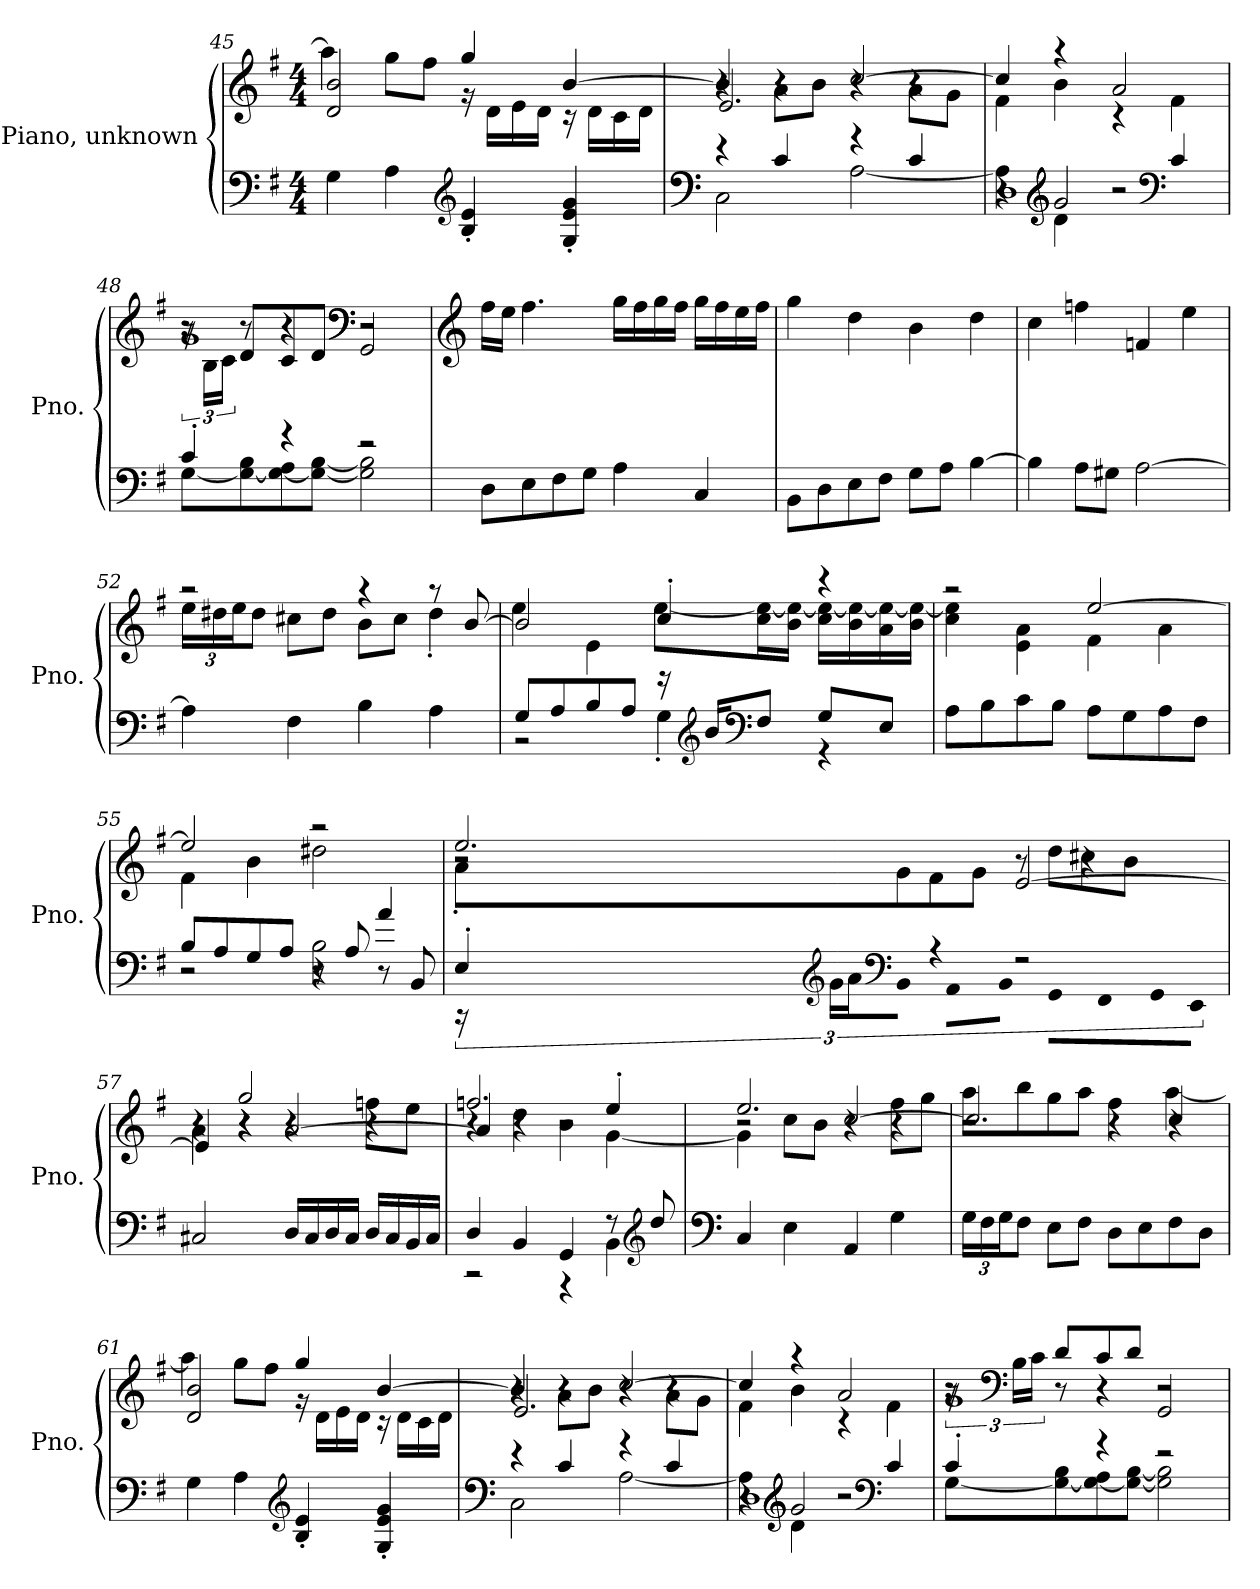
**kern	**kern
*part1	*part1
*staff2	*staff1
*I"Piano, unknown	*
*I'Pno.	*
*clefF4	*clefG2
*k[f#]	*k[f#]
*M4/4	*M4/4
=45	=45
*	*^
4G\	2d/ 2b/	4aa\]
4A\	.	8gg\L
.	.	8ff#\J
*clefG2	*	*
4B/' 4e/'	4gg/	16r
.	.	16d\LL
.	.	16e\
.	.	16d\JJ
4G/' 4e/' 4g/'	[4b/	16r
.	.	16d\LL
.	.	16c\
.	.	16d\JJ
*	*v	*v
=46	=46
*clefF4	*
*^	*^
*	*	*	*^
4r	2C\	4b/]	4r	2.e/
4c/	.	4r	8a\L	.
.	.	.	8b\J	.
4r	[2A\	[2cc/	4r	.
4c/	.	.	8a\L	4r
.	.	.	8g\J	.
*	*	*	*v	*v
=47	=47	=47	=47
*	*^	*	*
4r	4A\]	1D	4cc/]	4f#\
*clefG2	*	*	*	*
2g/	4d\	.	4r	4b\
.	2r	.	2a/	4r
*clefF4	*	*	*	*
4c/	.	.	.	4f#\
*	*v	*v	*	*
!!LO:PB:g=z
=48	=48	=48	=48
*	*	*	*^
4c'/	[8G\L	1g	24r	8r
.	.	.	24B\LL	.
.	.	.	24c\JJ	.
.	8G\_ 8B\	.	8r	8d/L
4r	8G\_ 8A\	.	4r	8c/
.	8G\_ [8B\J	.	.	8d/J
*	*	*clefF4	*	*
2r	2G\] 2B\]	.	2r	2GG/
*v	*v	*	*	*
*	*v	*v	*v
=49	=49
*	*clefG2
8D\L	16ff#\LL
.	16ee\JJ
8E\	4.ff#\
8F#\	.
8G\J	.
4A\	16gg\LL
.	16ff#\
.	16gg\
.	16ff#\JJ
4C/	16gg\LL
.	16ff#\
.	16ee\
.	16ff#\JJ
=50	=50
8BB\L	4gg\
8D\	.
8E\	4dd\
8F#\J	.
8G\L	4b\
8A\J	.
[4B\	4dd\
=51	=51
4B\]	4cc\
8A\L	4ffn\
8G#X\J	.
[2A\	4fn/
.	4ee\
!!LO:LB:g=z
=52	=52
*	*^
*	*	*Xbrackettup
4A\]	2r	24ee\LL
.	.	24dd#X\
.	.	24ee\J
.	.	8dd#\J
4F#\	.	8cc#X\L
.	.	8dd#\J
4B\	4r	8b\L
.	.	8cc#\J
4A\	8r	4dd#'\
.	[8b/	.
=53	=53	=53
*^	*	*
8G/L	2r	2b/]	4ee\
8A/	.	.	.
8B/	.	.	4e\
8A/J	.	.	.
16r	4G'\	4cc'/	[8ee\L
*clefG2	*	*	*
16b/KL	.	.	.
*clefF4	*	*	*
8F#/J	.	.	16cc\ 16ee\_L
.	.	.	16b\ 16ee\_JJ
8G/L	4r	4r	16cc\ 16ee\_LL
.	.	.	16b\ 16ee\_
8E/J	.	.	16a\ 16ee\_
.	.	.	16b\ 16ee\_JJ
*v	*v	*	*
=54	=54	=54
8A\L	2r	4cc\ 4ee\]
8B\	.	.
8c\	.	4e\ 4a\
8B\J	.	.
8A\L	[2ee/	4f#\
8G\	.	.
8A\	.	4a\
8F#\J	.	.
!!LO:LB:g=z	!!
=55	=55	=55
*^	*	*
*	*^	*	*
2r	2r	8B/L	2ee/]	4f#\
.	.	8A/	.	.
.	.	8G/	.	4b\
.	.	8A/J	.	.
4r	2B\	8r	2r	2dd#X\
.	.	8A/	.	.
4a/	.	8r	.	.
.	.	8BB/	.	.
*	*v	*v	*	*
=56	=56	=56	=56
*	*	*	*^
4E'/	24r	2.ee/	8a'\L	2r
*clefG2	*	*	*	*
.	24g\LL	.	.	.
.	24a\J	.	.	.
*clefF4	*	*	*	*
.	8BB\J	.	8g\	.
4r	8AA\L	.	8f#\	.
.	8BB\J	.	8g\J	.
2r	8GG\L	.	8r	[2e/
.	8FF#\	.	8dd\L	.
.	8GG\	4r	8cc#X\	.
.	8EE\J	.	8b\J	.
*v	*v	*	*	*
=57	=57	=57	=57
2C#X/	4r	4a\	4e/]
.	2gg/	4r	4r
16D/LL	.	4r	[2a/
16C#/	.	.	.
16D/	.	.	.
16C#/JJ	.	.	.
16D/LL	4r	8ffn\L	.
16C#/	.	.	.
16BB/	.	8ee\J	.
16C#/JJ	.	.	.
=58	=58	=58	=58
*^	*	*	*
4D/	2r	2.ffn/	4r	4a/]
4BB/	.	.	4dd\	4r
4GG/	4r	.	4b\	2r
8r	4BB\	4ee'/	[4g\	.
*clefG2	*	*	*	*
8dd/	.	.	.	.
*v	*v	*	*	*
!!LO:LB:g=z	!!	!!
=59	=59	=59	=59
*clefF4	*	*	*
4C/	2.ee/	4g\]	2r
4E\	.	8cc\L	.
.	.	8b\J	.
4AA/	.	4r	[2cc/
4G\	4r	8ff#\L	.
.	.	8gg\J	.
=60	=60	=60	=60
*Xbrackettup	*	*	*
24G\LL	2r	8aa\L	2.cc/]
24F#\	.	.	.
24G\J	.	.	.
8F#\J	.	8bb\	.
8E\L	.	8gg\	.
8F#\J	.	8aa\J	.
8D\L	4r	4ff#\	.
8E\	.	.	.
8F#\	4cc/	[4aa\	4r
8D\J	.	.	.
*	*	*v	*v
=61	=61	=61
4G\	2d/ 2b/	4aa\]
4A\	.	8gg\L
.	.	8ff#\J
*clefG2	*	*
4B/' 4e/'	4gg/	16r
.	.	16d\LL
.	.	16e\
.	.	16d\JJ
4G/' 4e/' 4g/'	[4b/	16r
.	.	16d\LL
.	.	16c\
.	.	16d\JJ
*	*v	*v
=62	=62
*clefF4	*
*^	*^
*	*	*	*^
4r	2C\	4b/]	4r	2.e/
4c/	.	4r	8a\L	.
.	.	.	8b\J	.
4r	[2A\	[2cc/	4r	.
4c/	.	.	8a\L	4r
.	.	.	8g\J	.
*	*	*	*v	*v
!!LO:LB:g=z
=63	=63	=63	=63
*	*^	*	*
4r	4A\]	1D	4cc/]	4f#\
*clefG2	*	*	*	*
2g/	4d\	.	4r	4b\
.	2r	.	2a/	4r
*clefF4	*	*	*	*
4c/	.	.	.	4f#\
*	*v	*v	*	*
=64	=64	=64	=64
*	*	*	*brackettup
*	*	*	*^
4c'/	[8G\L	1g	24r	8r
*	*	*clefF4	*	*
.	.	.	24B\LL	.
.	.	.	24c\JJ	.
.	8G\_ 8B\	.	8r	8d/L
4r	8G\_ 8A\	.	4r	8c/
.	8G\_ [8B\J	.	.	8d/J
2r	2G\] 2B\]	.	2r	2GG/
*v	*v	*	*	*
*	*v	*v	*v
=	=
*-	*-
